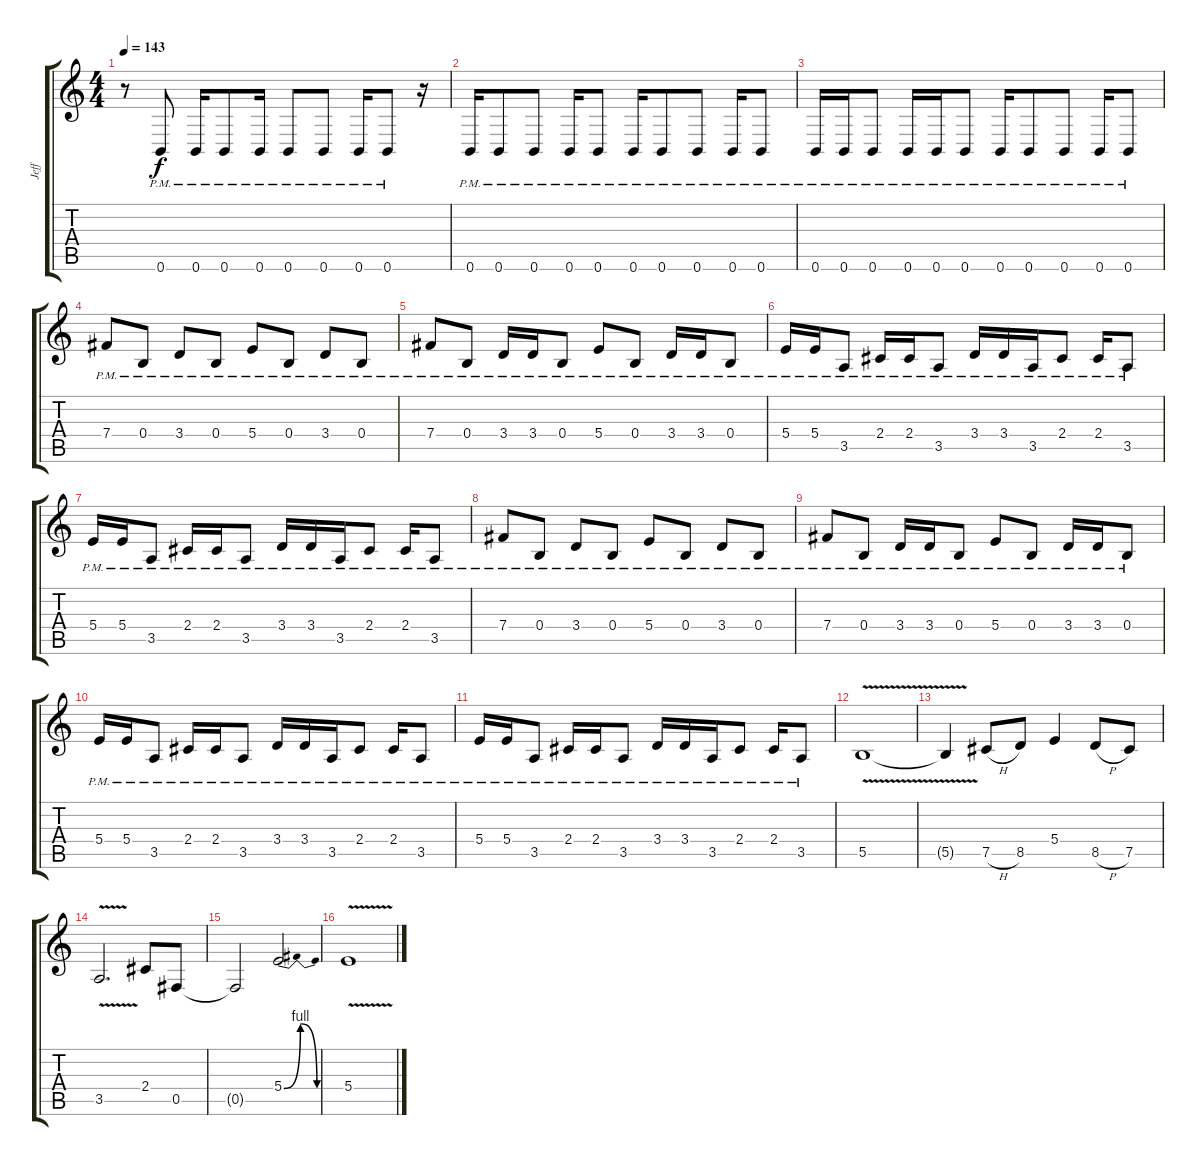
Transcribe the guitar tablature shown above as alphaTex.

\track ("Jeff" "Jeff") {instrument distortionguitar}
\staff {score tabs}
\tuning (Db4 Ab3 E3 B2 Gb2 B1) {hide}
\ts (4 4)
\tempo 143
\clef g2
\ks c
r.8{dy f} 0.6{pm}.8 0.6{pm}.16 0.6{pm}.8 0.6{pm}.16 0.6{pm}.8 0.6{pm}.8 0.6{pm}.16 0.6{pm}.8 r.16 |
0.6{pm}.16 0.6{pm}.8 0.6{pm}.8 0.6{pm}.16 0.6{pm}.8 0.6{pm}.16 0.6{pm}.8 0.6{pm}.8 0.6{pm}.16 0.6{pm}.8 |
0.6{pm}.16 0.6{pm}.16 0.6{pm}.8 0.6{pm}.16 0.6{pm}.16 0.6{pm}.8 0.6{pm}.16 0.6{pm}.8 0.6{pm}.8 0.6{pm}.16 0.6{pm}.8 |
7.4{pm}.8 0.4{pm}.8 3.4{pm}.8 0.4{pm}.8 5.4{pm}.8 0.4{pm}.8 3.4{pm}.8 0.4{pm}.8 |
7.4{pm}.8 0.4{pm}.8 3.4{pm}.16 3.4{pm}.16 0.4{pm}.8 5.4{pm}.8 0.4{pm}.8 3.4{pm}.16 3.4{pm}.16 0.4{pm}.8 |
5.4{pm}.16 5.4{pm}.16 3.5{pm}.8 2.4{pm}.16 2.4{pm}.16 3.5{pm}.8 3.4{pm}.16 3.4{pm}.16 3.5{pm}.16 2.4{pm}.8 2.4{pm}.16 3.5{pm}.8 |
5.4{pm}.16 5.4{pm}.16 3.5{pm}.8 2.4{pm}.16 2.4{pm}.16 3.5{pm}.8 3.4{pm}.16 3.4{pm}.16 3.5{pm}.16 2.4{pm}.8 2.4{pm}.16 3.5{pm}.8 |
7.4{pm}.8 0.4{pm}.8 3.4{pm}.8 0.4{pm}.8 5.4{pm}.8 0.4{pm}.8 3.4{pm}.8 0.4{pm}.8 |
7.4{pm}.8 0.4{pm}.8 3.4{pm}.16 3.4{pm}.16 0.4{pm}.8 5.4{pm}.8 0.4{pm}.8 3.4{pm}.16 3.4{pm}.16 0.4{pm}.8 |
5.4{pm}.16 5.4{pm}.16 3.5{pm}.8 2.4{pm}.16 2.4{pm}.16 3.5{pm}.8 3.4{pm}.16 3.4{pm}.16 3.5{pm}.16 2.4{pm}.8 2.4{pm}.16 3.5{pm}.8 |
5.4{pm}.16 5.4{pm}.16 3.5{pm}.8 2.4{pm}.16 2.4{pm}.16 3.5{pm}.8 3.4{pm}.16 3.4{pm}.16 3.5{pm}.16 2.4{pm}.8 2.4{pm}.16 3.5{pm}.8 |
5.5{v}.1 |
5.5{t}.4 7.5{h}.8 8.5.8 5.4.4 8.5{h}.8 7.5.8 |
3.5{v}.2{d} 2.4.8 0.5.8 |
0.5{t}.2 5.4{be (bendrelease 0 0 15 4 45 4 60 0)}.2 |
5.4{v}.1
